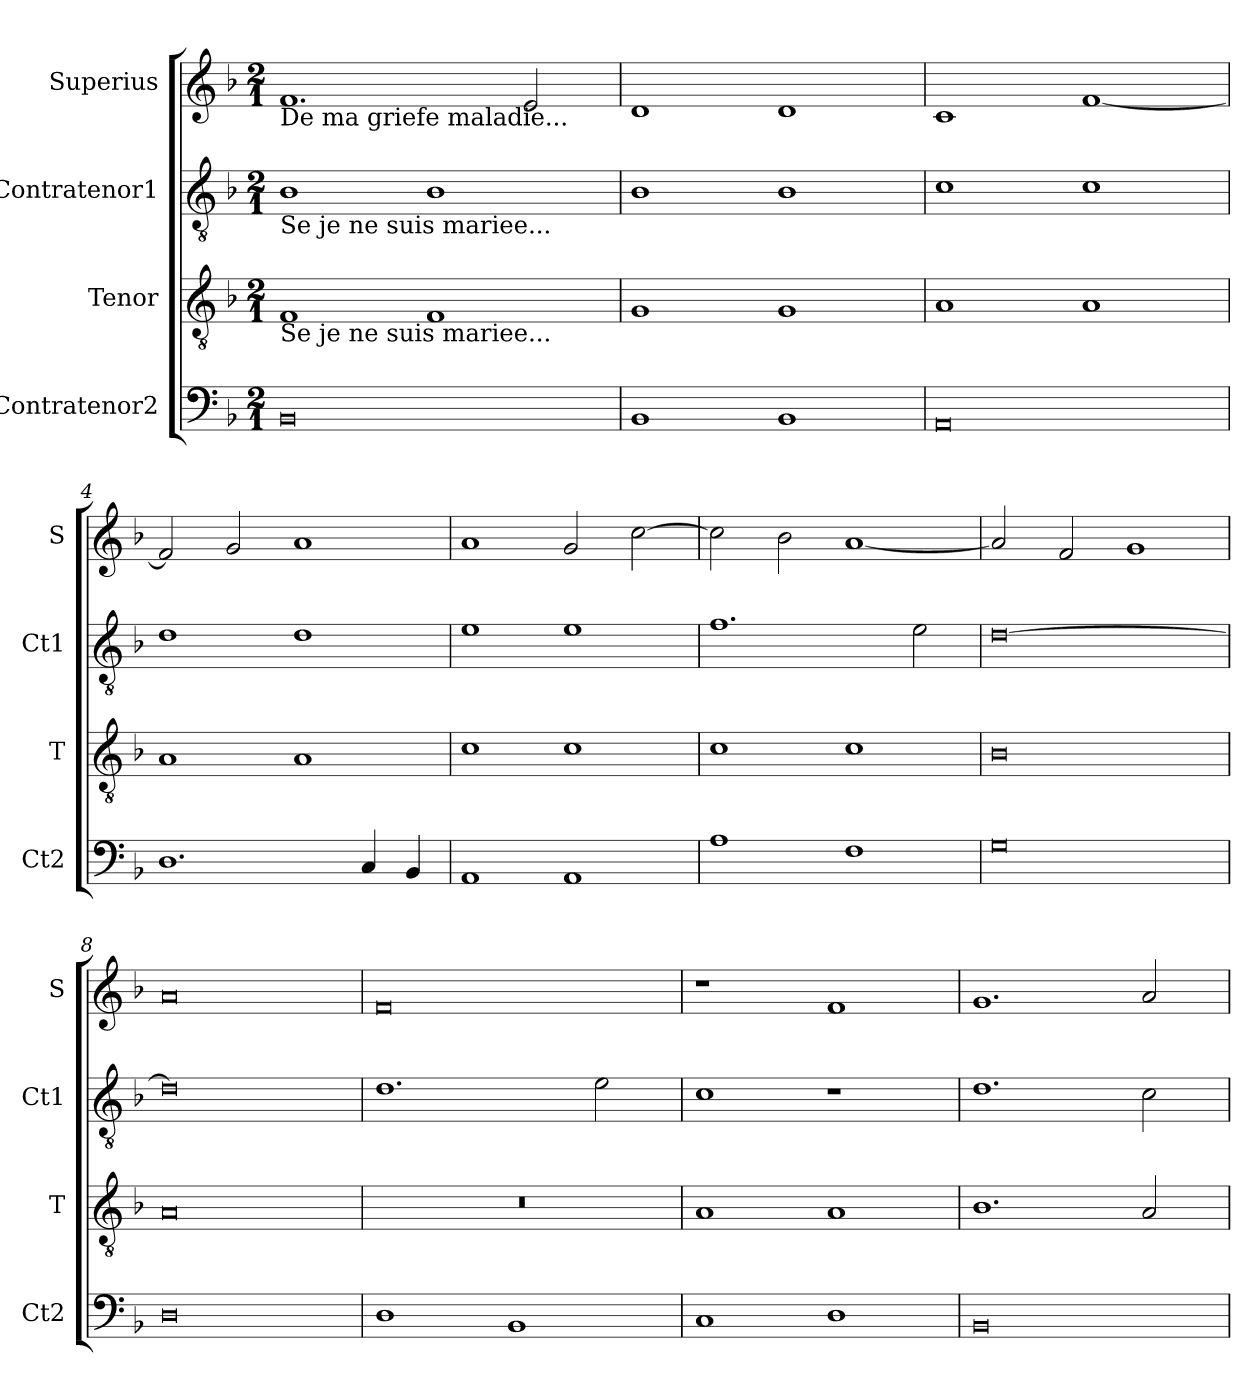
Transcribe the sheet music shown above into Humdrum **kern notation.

**kern	**kern	**kern	**kern
*part4	*part3	*part2	*part1
*staff4	*staff3	*staff2	*staff1
*I"Contratenor2	*I"Tenor	*I"Contratenor1	*I"Superius
*I'Ct2	*I'T	*I'Ct1	*I'S
*clefF4	*clefGv2	*clefGv2	*clefG2
*k[b-]	*k[b-]	*k[b-]	*k[b-]
*M2/1	*M2/1	*M2/1	*M2/1
=1	=1	=1	=1
!	!	!	!LO:TX:b:t=De ma griefe maladie...
!	!	!LO:TX:b:t=Se je ne suis mariee...	!
!	!LO:TX:b:t=Se je ne suis mariee...	!	!
0BB-	1F	1B-	1.f
.	1F	1B-	.
.	.	.	2e/
=2	=2	=2	=2
1BB-	1G	1B-	1d
1BB-	1G	1B-	1d
=3	=3	=3	=3
0AA	1A	1c	1c
.	1A	1c	[1f
=4	=4	=4	=4
1.D	1A	1d	2f/]
.	.	.	2g/
.	1A	1d	1a
4C/	.	.	.
4BB-/	.	.	.
=5	=5	=5	=5
1AA	1c	1e	1a
1AA	1c	1e	2g/
.	.	.	[2cc\
=6	=6	=6	=6
1A	1c	1.f	2cc\]
.	.	.	2b-\
1F	1c	.	[1a
.	.	2e\	.
=7	=7	=7	=7
0G	0B-	[0d	2a/]
.	.	.	2f/
.	.	.	1g
=8	=8	=8	=8
0D	0A	0d]	0a
=9	=9	=9	=9
1D	0r	1.d	0f
1BB-	.	.	.
.	.	2e\	.
=10	=10	=10	=10
1C	1A	1c	1r
1D	1A	1r	1f
=11	=11	=11	=11
0BB-	1.B-	1.d	1.g
.	2A/	2c\	2a/
=	=	=	=
*-	*-	*-	*-
